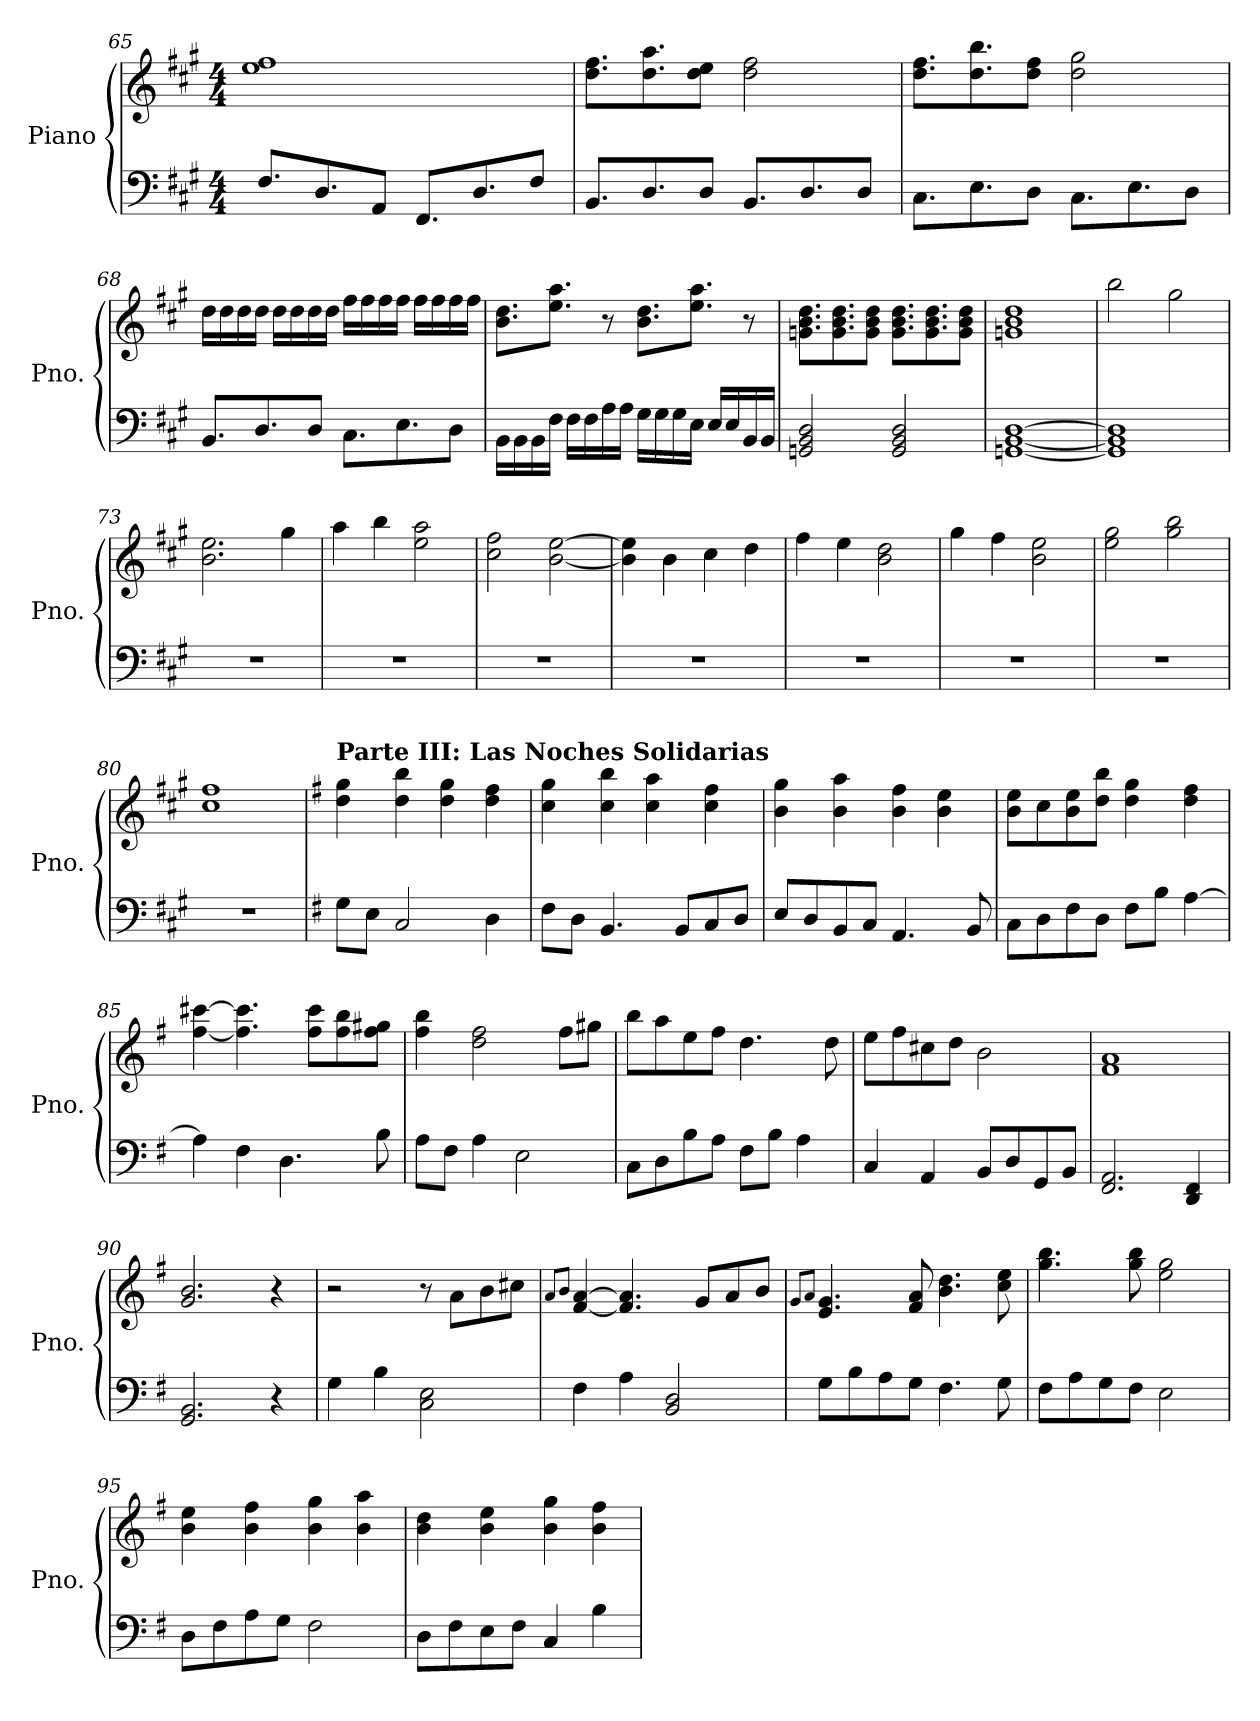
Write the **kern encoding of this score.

**kern	**kern
*part1	*part1
*staff2	*staff1
*I"Piano	*
*I'Pno.	*
*clefF4	*clefG2
*k[f#c#g#]	*k[f#c#g#]
*M4/4	*M4/4
=65	=65
8.F#/L	1ee 1ff#
8.D/	.
8AA/J	.
8.FF#/L	.
8.D/	.
8F#/J	.
=66	=66
8.BB/L	8.dd\ 8.ff#\L
8.D/	8.dd\ 8.aa\
8D/J	8dd\ 8ee\J
8.BB/L	2dd\ 2ff#\
8.D/	.
8D/J	.
=67	=67
8.C#\L	8.dd\ 8.ff#\L
8.E\	8.dd\ 8.bb\
8D\J	8dd\ 8ff#\J
8.C#\L	2dd\ 2gg#\
8.E\	.
8D\J	.
!!LO:LB:g=z
=68	=68
8.BB/L	16dd\LL
.	16dd\
.	16dd\
8.D/	16dd\JJ
.	16dd\LL
.	16dd\
8D/J	16dd\
.	16dd\JJ
8.C#\L	16ff#\LL
.	16ff#\
.	16ff#\
8.E\	16ff#\JJ
.	16ff#\LL
.	16ff#\
8D\J	16ff#\
.	16ff#\JJ
=69	=69
16BB\LL	8.b\ 8.dd\L
16BB\	.
16BB\	.
16F#\JJ	8.ee\ 8.aa\J
16F#\LL	.
16F#\	.
16A\	8r
16A\JJ	.
16G#\LL	8.b\ 8.dd\L
16G#\	.
16G#\	.
16E\JJ	8.ee\ 8.aa\J
16E/LL	.
16E/	.
16BB/	8r
16BB/JJ	.
=70	=70
2GGn/ 2BB/ 2D/	8.gn\ 8.b\ 8.dd\L
.	8.g\ 8.b\ 8.dd\
.	8g\ 8b\ 8dd\J
2GG/ 2BB/ 2D/	8.g\ 8.b\ 8.dd\L
.	8.g\ 8.b\ 8.dd\
.	8g\ 8b\ 8dd\J
=71	=71
[1GGn [1BB [1D	1gn 1b 1dd
=72	=72
1GG] 1BB] 1D]	2bb\
.	2gg#\
!!LO:LB:g=z
=73	=73
1r	2.b\ 2.ee\
.	4gg#\
=74	=74
1r	4aa\
.	4bb\
.	2ee\ 2aa\
=75	=75
1r	2cc#\ 2ff#\
.	[2b\ [2ee\
=76	=76
1r	4b\] 4ee\]
.	4b\
.	4cc#\
.	4dd\
=77	=77
1r	4ff#\
.	4ee\
.	2b\ 2dd\
=78	=78
1r	4gg#\
.	4ff#\
.	2b\ 2ee\
=79	=79
1r	2ee\ 2gg#\
.	2gg#\ 2bb\
=80	=80
1r	1cc# 1ff#
=81	=81
*k[f#]	*k[f#]
*	*MM60
!	!LO:TX:a:B:t=Parte III&colon; Las Noches Solidarias
8G\L	4dd\ 4gg\
8E\J	.
2C/	4dd\ 4bb\
.	4dd\ 4gg\
4D\	4dd\ 4ff#\
=82	=82
8F#\L	4cc\ 4gg\
8D\J	.
4.BB/	4cc\ 4bb\
.	4cc\ 4aa\
8BB/L	.
8C/	4cc\ 4ff#\
8D/J	.
!!LO:LB:g=z
=83	=83
8E/L	4b\ 4gg\
8D/	.
8BB/	4b\ 4aa\
8C/J	.
4.AA/	4b\ 4ff#\
.	4b\ 4ee\
8BB/	.
=84	=84
8C\L	8b\ 8ee\L
8D\	8cc\
8F#\	8b\ 8ee\
8D\J	8dd\ 8bb\J
8F#\L	4dd\ 4gg\
8B\J	.
[4A\	4dd\ 4ff#\
=85	=85
4A\]	[4ff#\ [4ccc#X\
4F#\	4.ff#\] 4.ccc#\]
4.D\	.
.	8ff#\ 8ccc#\L
.	8ff#\ 8bb\
8B\	8ff#\ 8gg#X\J
=86	=86
8A\L	4ff#\ 4bb\
8F#\J	.
4A\	2dd\ 2ff#\
2E\	.
.	8ff#\L
.	8gg#X\J
=87	=87
8C\L	8bb\L
8D\	8aa\
8B\	8ee\
8A\J	8ff#\J
8F#\L	4.dd\
8B\J	.
4A\	.
.	8dd\
!!LO:LB:g=z
=88	=88
4C/	8ee\L
.	8ff#\
4AA/	8cc#X\
.	8dd\J
8BB/L	2b\
8D/	.
8GG/	.
8BB/J	.
=89	=89
2.FF#/ 2.AA/	1f# 1a
4DD/ 4FF#/	.
=90	=90
2.GG/ 2.BB/	2.g/ 2.b/
4r	4r
=91	=91
4G\	2r
4B\	.
2C\ 2E\	8r
.	8a\L
.	8b\
.	8cc#X\J
=92	=92
.	8qa/L
.	8qb/J
4F#\	[4f#/ [4a/
4A\	4.f#/] 4.a/]
2BB/ 2D/	.
.	8g/L
.	8a/
.	8b/J
=93	=93
.	8qg/L
.	8qa/J
8G\L	4.e/ 4.g/
8B\	.
8A\	.
8G\J	8f#/ 8a/
4.F#\	4.b\ 4.dd\
8G\	8cc\ 8ee\
=94	=94
8F#\L	4.gg\ 4.bb\
8A\	.
8G\	.
8F#\J	8gg\ 8bb\
2E\	2ee\ 2gg\
!!LO:PB:g=z
=95	=95
8D\L	4b\ 4ee\
8F#\	.
8A\	4b\ 4ff#\
8G\J	.
2F#\	4b\ 4gg\
.	4b\ 4aa\
=96	=96
8D\L	4b\ 4dd\
8F#\	.
8E\	4b\ 4ee\
8F#\J	.
4C/	4b\ 4gg\
4B\	4b\ 4ff#\
=	=
*-	*-
